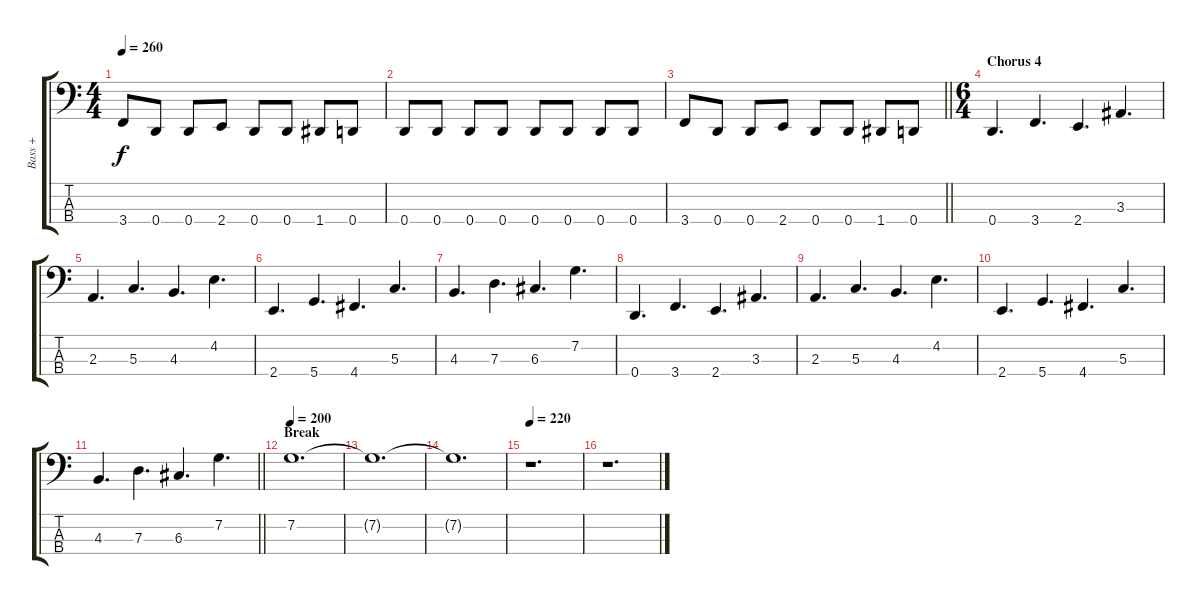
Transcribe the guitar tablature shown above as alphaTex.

\track ("Bass +" "Bass +") {instrument electricbasspick}
\staff {score tabs}
\tuning (F2 C2 G1 D1) {hide}
\ts (4 4)
\tempo 260
\clef f4
\ks c
3.4.8{dy f} 0.4.8 0.4.8 2.4.8 0.4.8 0.4.8 1.4.8 0.4.8 |
0.4.8 0.4.8 0.4.8 0.4.8 0.4.8 0.4.8 0.4.8 0.4.8 |
\barLineRight lightlight
3.4.8 0.4.8 0.4.8 2.4.8 0.4.8 0.4.8 1.4.8 0.4.8 |
\ts (6 4)
\section ("" "Chorus 4")
0.4.4{d} 3.4.4{d} 2.4.4{d} 3.3.4{d} |
2.3.4{d} 5.3.4{d} 4.3.4{d} 4.2.4{d} |
2.4.4{d} 5.4.4{d} 4.4.4{d} 5.3.4{d} |
4.3.4{d} 7.3.4{d} 6.3.4{d} 7.2.4{d} |
0.4.4{d} 3.4.4{d} 2.4.4{d} 3.3.4{d} |
2.3.4{d} 5.3.4{d} 4.3.4{d} 4.2.4{d} |
2.4.4{d} 5.4.4{d} 4.4.4{d} 5.3.4{d} |
\barLineRight lightlight
4.3.4{d} 7.3.4{d} 6.3.4{d} 7.2.4{d} |
\section ("" "Break")
\tempo 200
7.2.1{d} |
7.2{t}.1{d} |
7.2{t}.1{d} |
\tempo 220
r.1{d} |
r.1{d}
